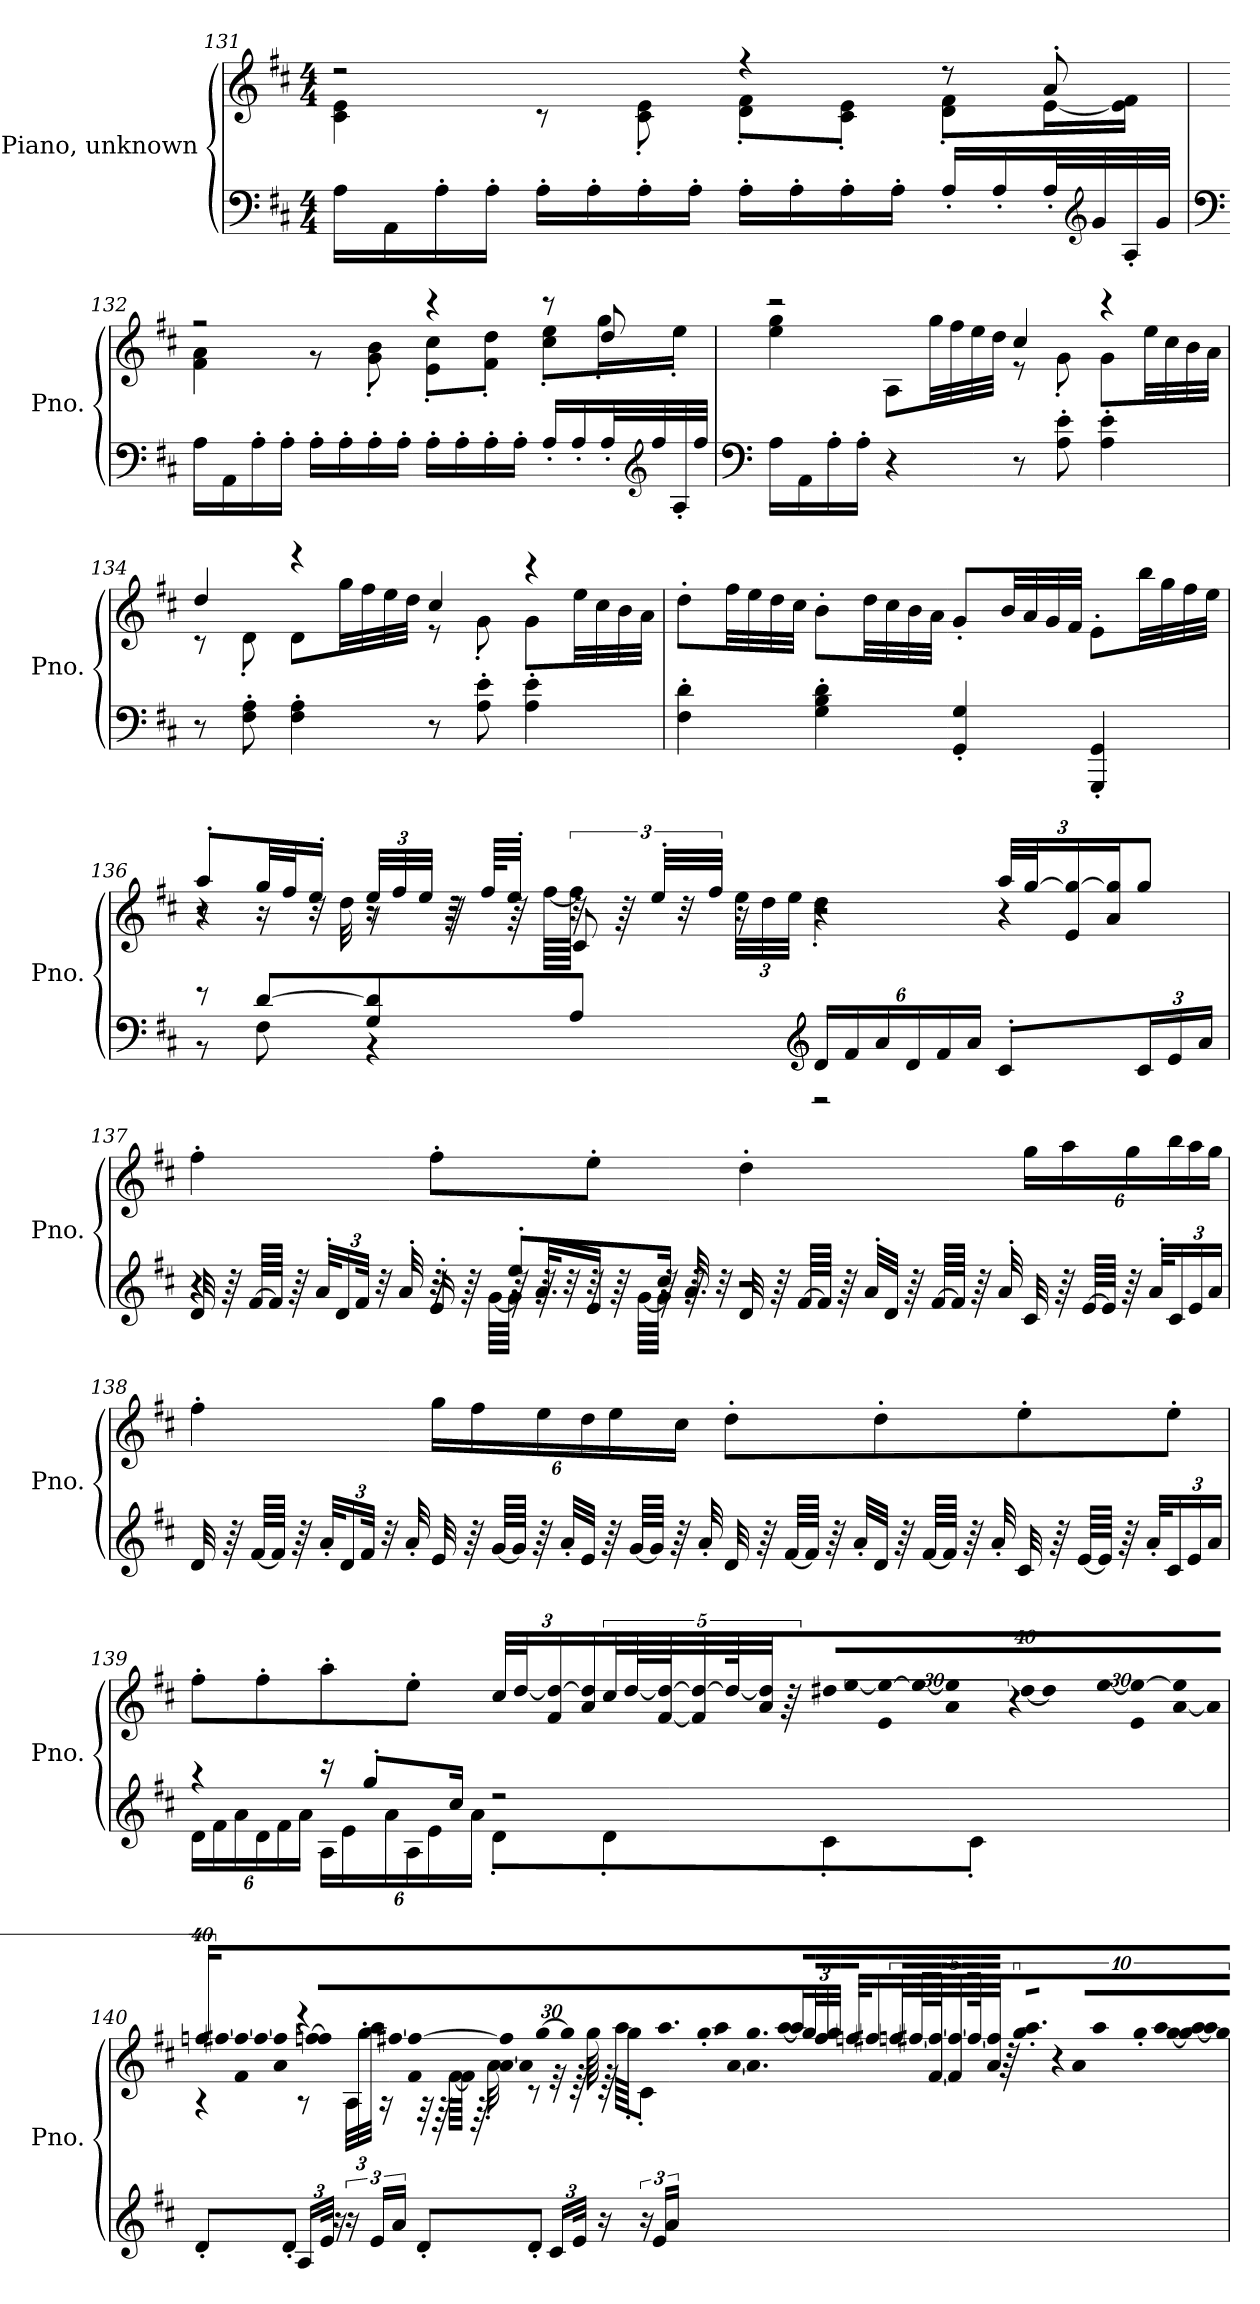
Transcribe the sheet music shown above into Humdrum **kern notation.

**kern	**kern
*part1	*part1
*staff2	*staff1
*I"Piano, unknown	*
*I'Pno.	*
*clefF4	*clefG2
*k[f#c#]	*k[f#c#]
*M4/4	*M4/4
=131	=131
*	*^
16A\LL	2r	4c#\ 4e\
16AA\	.	.
16A'\	.	.
16A'\JJ	.	.
16A'\LL	.	8r
16A'\	.	.
16A'\	.	8c#\' 8e\'
16A'\JJ	.	.
16A'\LL	4r	8d\' 8f#\'L
16A'\	.	.
16A'\	.	8c#\' 8e\'J
16A'\JJ	.	.
16A'/LL	8r	8d\' 8f#\'L
16A'/	.	.
32A'/L	8a'/	[16e\L
*clefG2	*	*
32g/	.	.
32A'/	.	16e\] 16f#\JJ
32g/JJJ	.	.
!!LO:LB:g=z	!!
=132	=132	=132
*clefF4	*	*
16A\LL	2r	4f#\ 4a\
16AA\	.	.
16A'\	.	.
16A'\JJ	.	.
16A'\LL	.	8r
16A'\	.	.
16A'\	.	8g\' 8b\'
16A'\JJ	.	.
16A'\LL	4r	8e\' 8cc#\'L
16A'\	.	.
16A'\	.	8f#\' 8dd\'J
16A'\JJ	.	.
16A'/LL	8r	8cc#\' 8ee\'L
16A'/	.	.
32A'/L	8dd/	16gg'\L
*clefG2	*	*
32ff#/	.	.
32A'/	.	16ee'\JJ
32ff#/JJJ	.	.
=133	=133	=133
*clefF4	*	*
16A\LL	2r	4ee\ 4gg\
16AA\	.	.
16A'\	.	.
16A'\JJ	.	.
4r	.	8A\L
.	.	32gg\LL
.	.	32ff#\
.	.	32ee\
.	.	32dd\JJJ
8r	4cc#/	8r
8A\' 8e\'	.	8g'\
4A\' 4e\'	4r	8g\L
.	.	32ee\LL
.	.	32cc#\
.	.	32b\
.	.	32a\JJJ
!!LO:LB:g=z	!!
=134	=134	=134
8r	4dd/	8r
8F#\' 8A\'	.	8d'\
4F#\' 4A\'	4r	8d\L
.	.	32gg\LL
.	.	32ff#\
.	.	32ee\
.	.	32dd\JJJ
8r	4cc#/	8r
8A\' 8e\'	.	8g'\
4A\' 4e\'	4r	8g\L
.	.	32ee\LL
.	.	32cc#\
.	.	32b\
.	.	32a\JJJ
*	*v	*v
=135	=135
4F#\' 4d\'	8dd'\L
.	32ff#\LL
.	32ee\
.	32dd\
.	32cc#\JJJ
4G\' 4B\' 4d\'	8b'\L
.	32dd\LL
.	32cc#\
.	32b\
.	32a\JJJ
4GG/' 4G/'	8g'/L
.	32b/LL
.	32a/
.	32g/
.	32f#/JJJ
4GGG/' 4GG/'	8e'\L
.	32bb\LL
.	32gg\
.	32ff#\
.	32ee\JJJ
!!LO:LB:g=z
=136	=136
*^	*^
*	*	*	*^
8r	8r	8aa'/L	8r	4r
[8d/L	8F#\	32gg/LL	16r	.
.	.	32ff#/J	.	.
.	.	16ee'/JJ	32r	.
.	.	.	32dd\	.
*	*	*Xbrackettup	*	*
8G/ 8d/]	4r	48ee/LLL	16r	8r
.	.	48ff#/	.	.
.	.	48ee/JJJ	.	.
.	.	64r	32r	.
.	.	64ff#/KLLL	.	.
.	.	32ee'/JJJ	64r	.
.	.	.	[64ff#\LLLL	.
*	*	*brackettup	*	*
8A/J	.	48r	64ff#\JJJJ]	8c#/
.	.	.	64r	.
.	.	48ee'/LLL	.	.
.	.	.	32r	.
.	.	48ff#/JJJ	.	.
*	*	*	*Xbrackettup	*
.	.	16r	48ee\LLL	.
.	.	.	48dd\	.
.	.	.	48ee\JJJ	.
*clefG2	*	*	*	*
*Xbrackettup	*	*	*	*
24d/LL	2r	4r	4dd'\	2r
24f#/	.	.	.	.
24a/	.	.	.	.
24d/	.	.	.	.
24f#/	.	.	.	.
24a/JJ	.	.	.	.
8c#'/L	.	48aa/LLL	4r	.
.	.	[48gg/J	.	.
.	.	24e/ 24gg/_	.	.
.	.	24a/ 24gg/]J	.	.
24c#/L	.	8gg/J	.	.
24e/	.	.	.	.
24a/JJ	.	.	.	.
*	*	*v	*v	*v
!!LO:LB:g=z
=137	=137	=137
*	*^	*
4r	4r	32d/	4ff#'\
.	.	64r	.
.	.	[64f#/LLLL	.
.	.	64f#/JJJJ]	.
.	.	64r	.
.	.	32a'/KLL	.
.	.	24d/	.
.	.	48f#/JJk	.
.	.	32r	.
.	.	32a'/	.
16r	32r	16e'/	8ff#'\L
.	64r	.	.
.	[64g\LLLL	.	.
8ee'/L	64g\JJJJ]	64r	.
.	64r	32.a/KLL	.
.	32r	.	.
.	32r	16e'/JJ	8ee'\J
.	64r	.	.
.	[64g\LLLL	.	.
16cc#/Jk	64g\JJJJ]	64r	.
.	64r	32.a/	.
.	32r	.	.
2r	2r	32d/	4dd'\
.	.	64r	.
.	.	[64f#/LLLL	.
.	.	64f#/JJJJ]	.
.	.	64r	.
.	.	32a'/LLL	.
.	.	32d/JJJ	.
.	.	64r	.
.	.	[64f#/LLLL	.
.	.	64f#/JJJJ]	.
.	.	64r	.
.	.	32a'/	.
.	.	32c#/	24gg\LL
.	.	64r	.
.	.	.	24aa\
.	.	[64e/LLLL	.
.	.	64e/JJJJ]	.
.	.	64r	.
.	.	.	24gg\
.	.	32a'/KLL	.
.	.	24c#/	24bb\
.	.	24e/	24aa\
.	.	24a/JJ	24gg\JJ
*v	*v	*v	*
!!LO:LB:g=z
=138	=138
32d/	4ff#'\
64r	.
[64f#/LLLL	.
64f#/JJJJ]	.
64r	.
32a'/KLL	.
24d/	.
48f#/JJk	.
32r	.
32a'/	.
32e/	24gg\LL
64r	.
.	24ff#\
[64g/LLLL	.
64g/JJJJ]	.
64r	.
.	24ee\
32a'/LLL	.
32e/JJJ	24dd\
64r	.
.	24ee\
[64g/LLLL	.
64g/JJJJ]	.
64r	.
.	24cc#\JJ
32a'/	.
32d/	8dd'\L
64r	.
[64f#/LLLL	.
64f#/JJJJ]	.
64r	.
32a'/LLL	.
32d/JJJ	8dd'\
64r	.
[64f#/LLLL	.
64f#/JJJJ]	.
64r	.
32a'/	.
32c#/	8ee'\
64r	.
[64e/LLLL	.
64e/JJJJ]	.
64r	.
32a'/KLL	.
24c#/	8ee'\J
24e/	.
24a/JJ	.
!!LO:PB:g=z
=139	=139
*^	*
4r	24d\LL	8ff#'\L
.	24f#\	.
.	24a\	.
.	24d\	8ff#'\
.	24f#\	.
.	24a\JJ	.
16r	24A\LL	8aa'\
.	24e\	.
8gg'/L	.	.
.	24a\	.
.	24A\	8ee'\J
.	24e\	.
16cc#/Jk	.	.
.	24a\JJ	.
2r	8d'\L	48cc#/LLL
.	.	[48dd/J
.	.	24f#/ 24dd/_
.	.	24a/ 24dd/]
*	*	*brackettup
.	8d'\	40cc#/L
.	.	[80dd/L
.	.	[80f#/ 80dd/_J
.	.	40f#/] 40dd/_
.	.	80dd/K_
.	.	40a/ 40dd/]JJJ
.	.	80r
!	!	!LO:N:vis=32
.	8c#'\	640%23dd#X/LLL
!	!	!LO:N:vis=64
.	.	[960%17ee/L
!	!	!LO:N:vis=64
.	.	960%17e/ 960%17ee/_
!	!	!LO:N:vis=64
.	.	960%17ee/_
!	!	!LO:N:vis=64
.	.	960%17a/ 960%17ee/]JJJJ
.	.	1920ryy
!	!	!LO:N:vis=64
.	.	960%17r
!	!	!LO:N:vis=64
.	8c#'\J	[960%17dd#/LLLL
!	!	!LO:N:vis=64
.	.	960%17dd#/]
.	.	1920ryy
!	!	!LO:N:vis=64
.	.	[960%17ee/J
!	!	!LO:N:vis=32
.	.	640%23e/ 640%23ee/_
!	!	!LO:N:vis=64
.	.	[960%17a/ 960%17ee/]L
!	!	!LO:N:vis=64
.	.	960%17a/JJJJ]
*v	*v	*
!!LO:LB:g=z
=140	=140
!	!LO:N:vis=32
*	*^
8d'/L	640%23ffn/LLL	4r
!	!LO:N:vis=64	!
.	[960%17ff#X/L	.
!	!LO:N:vis=64	!
.	960%17f#/ 960%17ff#/_	.
!	!LO:N:vis=64	!
.	960%17ff#/_	.
!	!LO:N:vis=64	!
.	960%17a/ 960%17ff#/]JJJJ	.
.	1920ryy	.
!	!LO:N:vis=64	!
.	960%17r	.
!	!LO:N:vis=64	!
8d'/J	[960%17ffn/LLLL	.
!	!LO:N:vis=64	!
.	960%17ff/]	.
.	1920ryy	.
!	!LO:N:vis=64	!
.	[960%17ff#X/J	.
!	!LO:N:vis=32	!
.	640%23f#/ 640%23ff#/_	.
!	!LO:N:vis=64	!
.	[960%17a/ 960%17ff#/]L	.
!	!LO:N:vis=64	!
.	960%17a/]	.
24A/LL	[960gg/	8r
.	60gg/]	.
!	!LO:N:vis=64.	!
.	640%17aa/	.
48e/JJk	.	.
.	1920ryy	.
!	!LO:N:vis=64.	!
.	640%17gg'/	.
16r	.	.
!	!LO:N:vis=256	!
.	1920%17aa/L	.
!	!LO:N:vis=256	!
.	[1920%17a/J	.
!	!LO:N:vis=64.	!
.	640%17a/] 640%17gg/	.
.	1920ryy	.
!	!LO:N:vis=256	!
.	[1920%17aa/JJK	.
*brackettup	*	*Xbrackettup
24r	16aa/]	48A\LLL
.	.	48gg'\
24e/LL	.	48aa\JJJ
.	48gg/L	16r
24a/JJ	48ff#/	.
.	48gg/JJJ	.
8d'/L	32ffn/KLL	32r
.	16.ff#X/	64r
.	.	[64f#\LLLL
.	.	64f#\JJJJ]
.	.	64r
.	.	32a'\
*	*brackettup	*
8d'/J	40ffn/L	8r
.	[80ff#X/L	.
.	[80f#/ 80ff#/_J	.
.	40f#/] 40ff#/_	.
.	80ff#/K_	.
.	40a/ 40ff#/]JJJ	.
.	80r	.
*Xbrackettup	*	*
!	!LO:N:vis=64	!
24c#/LL	640%9gg/KLLL	32r
.	36.aa'/JJJ	.
.	.	64r
48e/JJk	.	.
.	.	64gg\
!	!LO:N:vis=32	!
.	1920%53r	.
16r	.	64r
.	.	64aa\KLLL
!	!LO:N:vis=32	!
.	1920%53a/LLL	.
.	.	32gg'\JJ
!	!LO:N:vis=32	!
.	1920%53aa/	.
*brackettup	*	*
24r	.	8c#'\J
.	1920ryy	.
!	!LO:N:vis=32	!
.	1920%53gg'/	.
!	!LO:N:vis=64	!
24e/LL	640%9aa/L	.
!	!LO:N:vis=64	!
.	[640%9gg/	.
!	!LO:N:vis=64	!
.	640%9gg/]	.
24a/JJ	.	.
!	!LO:N:vis=64	!
.	[640%9aa/	.
!	!LO:N:vis=64	!
.	640%9aa/]	.
!	!LO:N:vis=64	!
.	640%9gg/JJJJ	.
960ryy	.	960ryy
*	*v	*v
=	=
*-	*-
